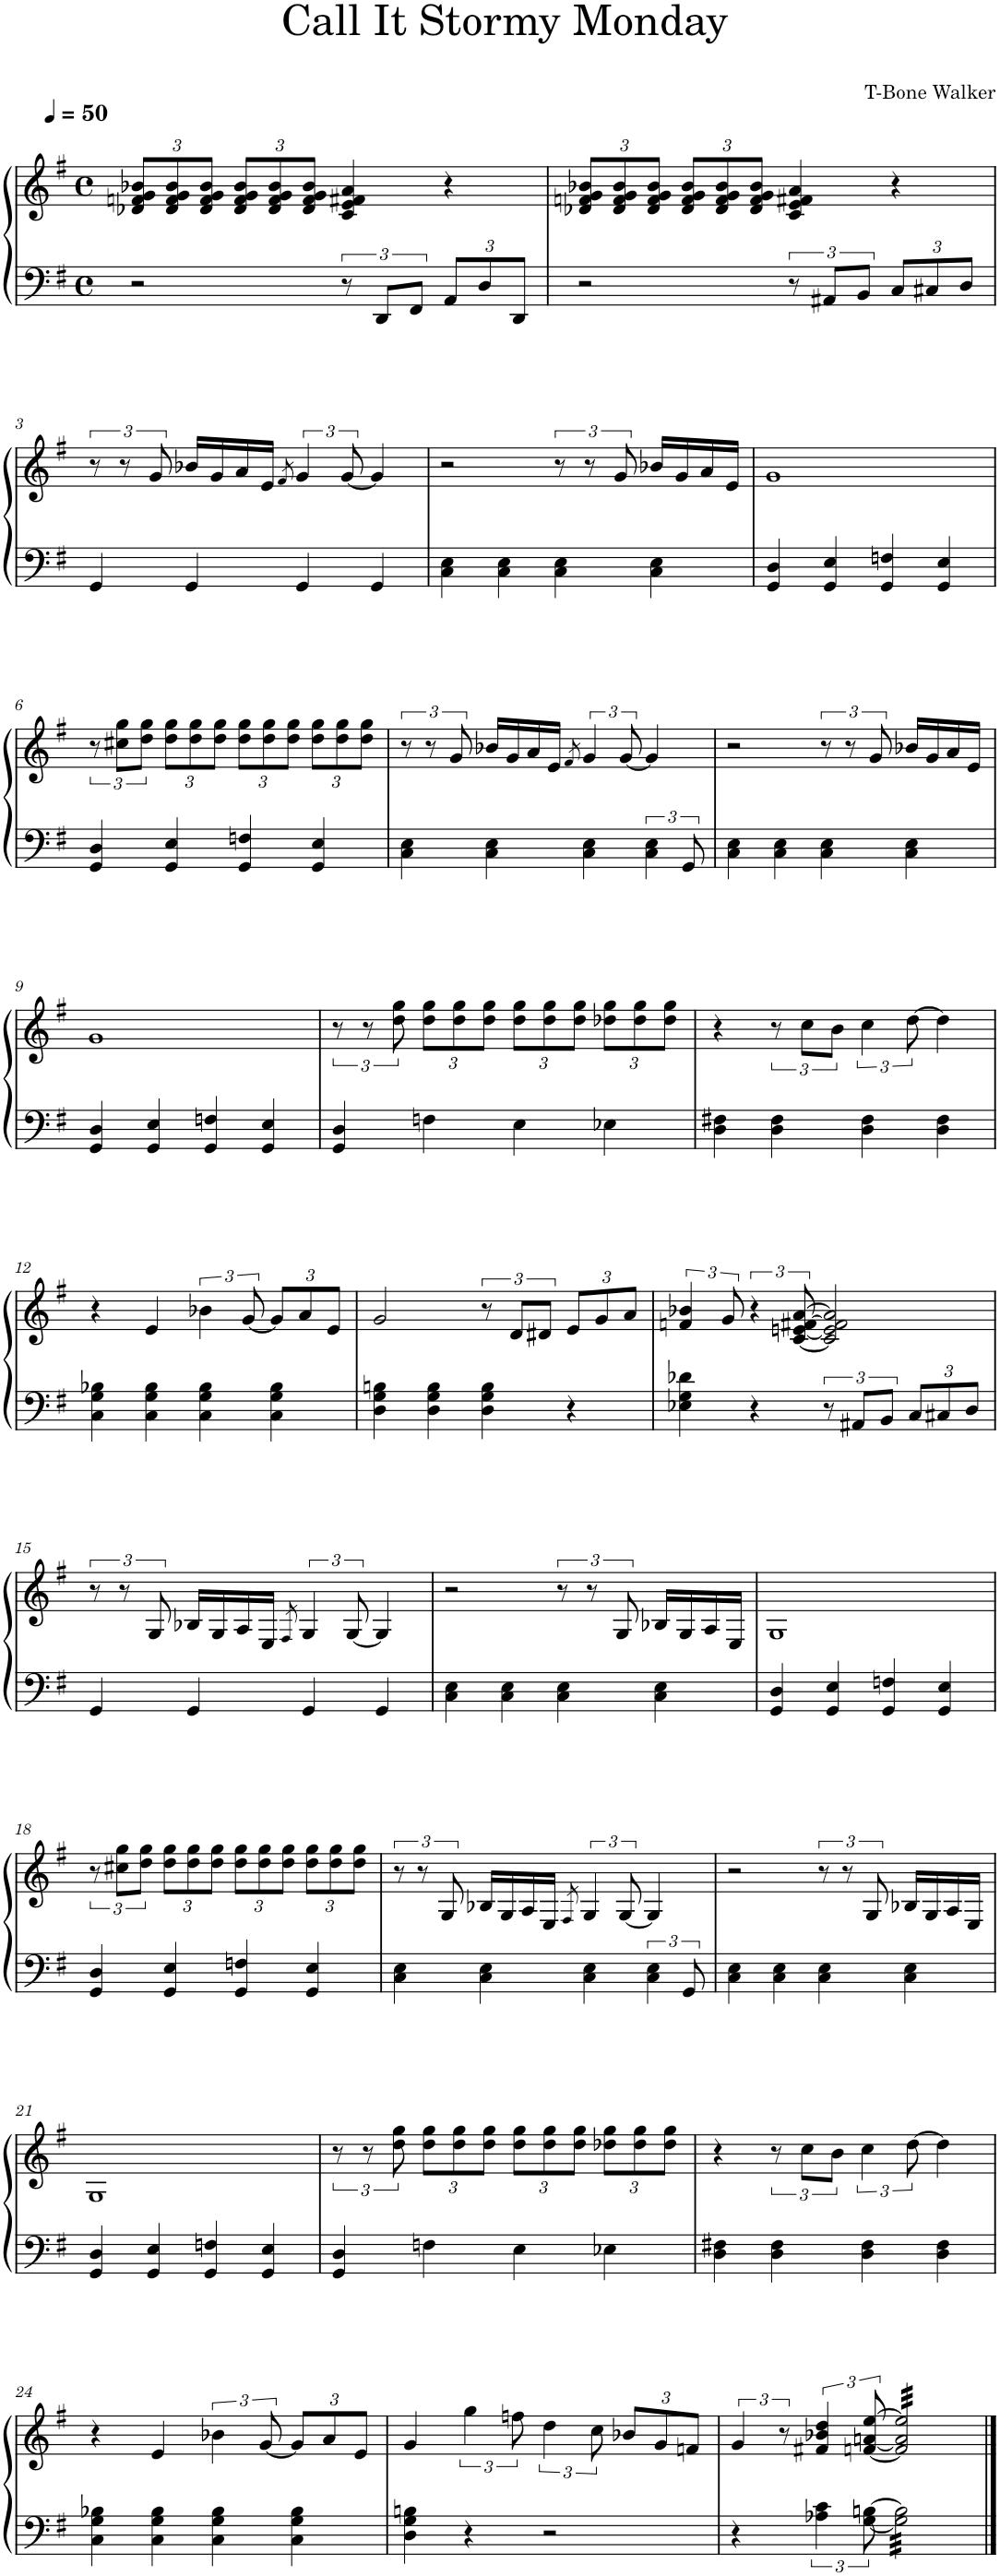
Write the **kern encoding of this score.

**kern	**kern
*part1	*part1
*staff2	*staff1
*I"Piano	*
*I'Pno.	*
*clefF4	*clefG2
*k[f#]	*k[f#]
*M4/4	*M4/4
*met(c)	*met(c)
*MM50	*MM50
*	*Xbrackettup
=1	=1
2r	12d-X/ 12fn/ 12g/ 12b-X/L
.	12d-/ 12f/ 12g/ 12b-/
.	12d-/ 12f/ 12g/ 12b-/J
.	12d-/ 12f/ 12g/ 12b-/L
.	12d-/ 12f/ 12g/ 12b-/
.	12d-/ 12f/ 12g/ 12b-/J
12r	4c/ 4e/ 4f#X/ 4a/
12DD/L	.
12FF#/J	.
*Xbrackettup	*
12AA/L	4r
12D/	.
12DD/J	.
=2	=2
2r	12d-X/ 12fn/ 12g/ 12b-X/L
.	12d-/ 12f/ 12g/ 12b-/
.	12d-/ 12f/ 12g/ 12b-/J
.	12d-/ 12f/ 12g/ 12b-/L
.	12d-/ 12f/ 12g/ 12b-/
.	12d-/ 12f/ 12g/ 12b-/J
*brackettup	*
12r	4c/ 4e/ 4f#X/ 4a/
12AA#X/L	.
12BB/J	.
*Xbrackettup	*
12C/L	4r
12C#X/	.
12D/J	.
!!LO:LB:g=z
=3	=3
*	*brackettup
4GG/	12r
.	12r
.	12g/
4GG/	16b-X/LL
.	16g/
.	16a/
.	16e/JJ
.	8qf#/
4GG/	6g/
.	[12g/
4GG/	4g/]
=4	=4
4C\ 4E\	2r
4C\ 4E\	.
4C\ 4E\	12r
.	12r
.	12g/
4C\ 4E\	16b-X/LL
.	16g/
.	16a/
.	16e/JJ
=5	=5
4GG/ 4D/	1g
4GG/ 4E/	.
4GG/ 4Fn/	.
4GG/ 4E/	.
!!LO:LB:g=z
=6	=6
4GG/ 4D/	12r
.	12cc#X\ 12gg\L
.	12dd\ 12gg\J
*	*Xbrackettup
4GG/ 4E/	12dd\ 12gg\L
.	12dd\ 12gg\
.	12dd\ 12gg\J
4GG/ 4Fn/	12dd\ 12gg\L
.	12dd\ 12gg\
.	12dd\ 12gg\J
4GG/ 4E/	12dd\ 12gg\L
.	12dd\ 12gg\
.	12dd\ 12gg\J
=7	=7
*	*brackettup
4C\ 4E\	12r
.	12r
.	12g/
4C\ 4E\	16b-X/LL
.	16g/
.	16a/
.	16e/JJ
.	8qf#/
4C\ 4E\	6g/
.	[12g/
*brackettup	*
6C\ 6E\	4g/]
12GG/	.
=8	=8
4C\ 4E\	2r
4C\ 4E\	.
4C\ 4E\	12r
.	12r
.	12g/
4C\ 4E\	16b-X/LL
.	16g/
.	16a/
.	16e/JJ
!!LO:LB:g=z
=9	=9
4GG/ 4D/	1g
4GG/ 4E/	.
4GG/ 4Fn/	.
4GG/ 4E/	.
=10	=10
4GG/ 4D/	12r
.	12r
.	12dd\ 12gg\
*	*Xbrackettup
4Fn\	12dd\ 12gg\L
.	12dd\ 12gg\
.	12dd\ 12gg\J
4E\	12dd\ 12gg\L
.	12dd\ 12gg\
.	12dd\ 12gg\J
4E-X\	12dd-X\ 12gg\L
.	12dd-\ 12gg\
.	12dd-\ 12gg\J
=11	=11
4D\ 4F#X\	4r
*	*brackettup
4D\ 4F#\	12r
.	12cc\L
.	12b\J
4D\ 4F#\	6cc\
.	[12dd\
4D\ 4F#\	4dd\]
!!LO:LB:g=z
=12	=12
4C\ 4G\ 4B-X\	4r
4C\ 4G\ 4B-\	4e/
4C\ 4G\ 4B-\	6b-X\
.	[12g/
*	*Xbrackettup
4C\ 4G\ 4B-\	12g/L]
.	12a/
.	12e/J
=13	=13
4D\ 4G\ 4Bn\	2g/
4D\ 4G\ 4B\	.
*	*brackettup
4D\ 4G\ 4B\	12r
.	12d/L
.	12d#X/J
*	*Xbrackettup
4r	12e/L
.	12g/
.	12a/J
=14	=14
*	*brackettup
4E-X\ 4G\ 4d-X\	6fn/ 6b-X/
.	12g/
4r	6r
.	[12c/ [12en/ [12f#X/ [12a/
12r	2c/] 2e/] 2f#/] 2a/]
12AA#X/L	.
12BB/J	.
*Xbrackettup	*
12C/L	.
12C#X/	.
12D/J	.
!!LO:LB:g=z
=15	=15
4GG/	12r
.	12r
.	12G/
4GG/	16B-X/LL
.	16G/
.	16A/
.	16E/JJ
.	8qF#/
4GG/	6G/
.	[12G/
4GG/	4G/]
=16	=16
4C\ 4E\	2r
4C\ 4E\	.
4C\ 4E\	12r
.	12r
.	12G/
4C\ 4E\	16B-X/LL
.	16G/
.	16A/
.	16E/JJ
=17	=17
4GG/ 4D/	1G
4GG/ 4E/	.
4GG/ 4Fn/	.
4GG/ 4E/	.
!!LO:LB:g=z
=18	=18
4GG/ 4D/	12r
.	12cc#X\ 12gg\L
.	12dd\ 12gg\J
*	*Xbrackettup
4GG/ 4E/	12dd\ 12gg\L
.	12dd\ 12gg\
.	12dd\ 12gg\J
4GG/ 4Fn/	12dd\ 12gg\L
.	12dd\ 12gg\
.	12dd\ 12gg\J
4GG/ 4E/	12dd\ 12gg\L
.	12dd\ 12gg\
.	12dd\ 12gg\J
=19	=19
*	*brackettup
4C\ 4E\	12r
.	12r
.	12G/
4C\ 4E\	16B-X/LL
.	16G/
.	16A/
.	16E/JJ
.	8qF#/
4C\ 4E\	6G/
.	[12G/
*brackettup	*
6C\ 6E\	4G/]
12GG/	.
=20	=20
4C\ 4E\	2r
4C\ 4E\	.
4C\ 4E\	12r
.	12r
.	12G/
4C\ 4E\	16B-X/LL
.	16G/
.	16A/
.	16E/JJ
!!LO:LB:g=z
=21	=21
4GG/ 4D/	1G
4GG/ 4E/	.
4GG/ 4Fn/	.
4GG/ 4E/	.
=22	=22
4GG/ 4D/	12r
.	12r
.	12dd\ 12gg\
*	*Xbrackettup
4Fn\	12dd\ 12gg\L
.	12dd\ 12gg\
.	12dd\ 12gg\J
4E\	12dd\ 12gg\L
.	12dd\ 12gg\
.	12dd\ 12gg\J
4E-X\	12dd-X\ 12gg\L
.	12dd-\ 12gg\
.	12dd-\ 12gg\J
=23	=23
4D\ 4F#X\	4r
*	*brackettup
4D\ 4F#\	12r
.	12cc\L
.	12b\J
4D\ 4F#\	6cc\
.	[12dd\
4D\ 4F#\	4dd\]
!!LO:LB:g=z
=24	=24
4C\ 4G\ 4B-X\	4r
4C\ 4G\ 4B-\	4e/
4C\ 4G\ 4B-\	6b-X\
.	[12g/
*	*Xbrackettup
4C\ 4G\ 4B-\	12g/L]
.	12a/
.	12e/J
=25	=25
4D\ 4G\ 4Bn\	4g/
*	*brackettup
4r	6gg\
.	12ffn\
2r	6dd\
.	12cc\
*	*Xbrackettup
.	12b-X/L
.	12g/
.	12fn/J
=26	=26
*	*brackettup
4r	6g/
.	12r
6A-X\ 6c\	6f#X/ 6b-X/ 6dd/
[12G\ [12Bn\	[12fn/ [12an/ [12ee/
*tremolo	*
*	*tremolo
32G\] 32B\]LLL	32f/] 32a/] 32ee/]LLL
32G\ 32B\	32f/ 32a/ 32ee/
32G\ 32B\	32f/ 32a/ 32ee/
32G\ 32B\	32f/ 32a/ 32ee/
32G\ 32B\	32f/ 32a/ 32ee/
32G\ 32B\	32f/ 32a/ 32ee/
32G\ 32B\	32f/ 32a/ 32ee/
32G\ 32B\	32f/ 32a/ 32ee/
32G\ 32B\	32f/ 32a/ 32ee/
32G\ 32B\	32f/ 32a/ 32ee/
32G\ 32B\	32f/ 32a/ 32ee/
32G\ 32B\	32f/ 32a/ 32ee/
32G\ 32B\	32f/ 32a/ 32ee/
32G\ 32B\	32f/ 32a/ 32ee/
32G\ 32B\	32f/ 32a/ 32ee/
32G\ 32B\JJJ	32f/ 32a/ 32ee/JJJ
*	*Xtremolo
*Xtremolo	*
==	==
*-	*-
